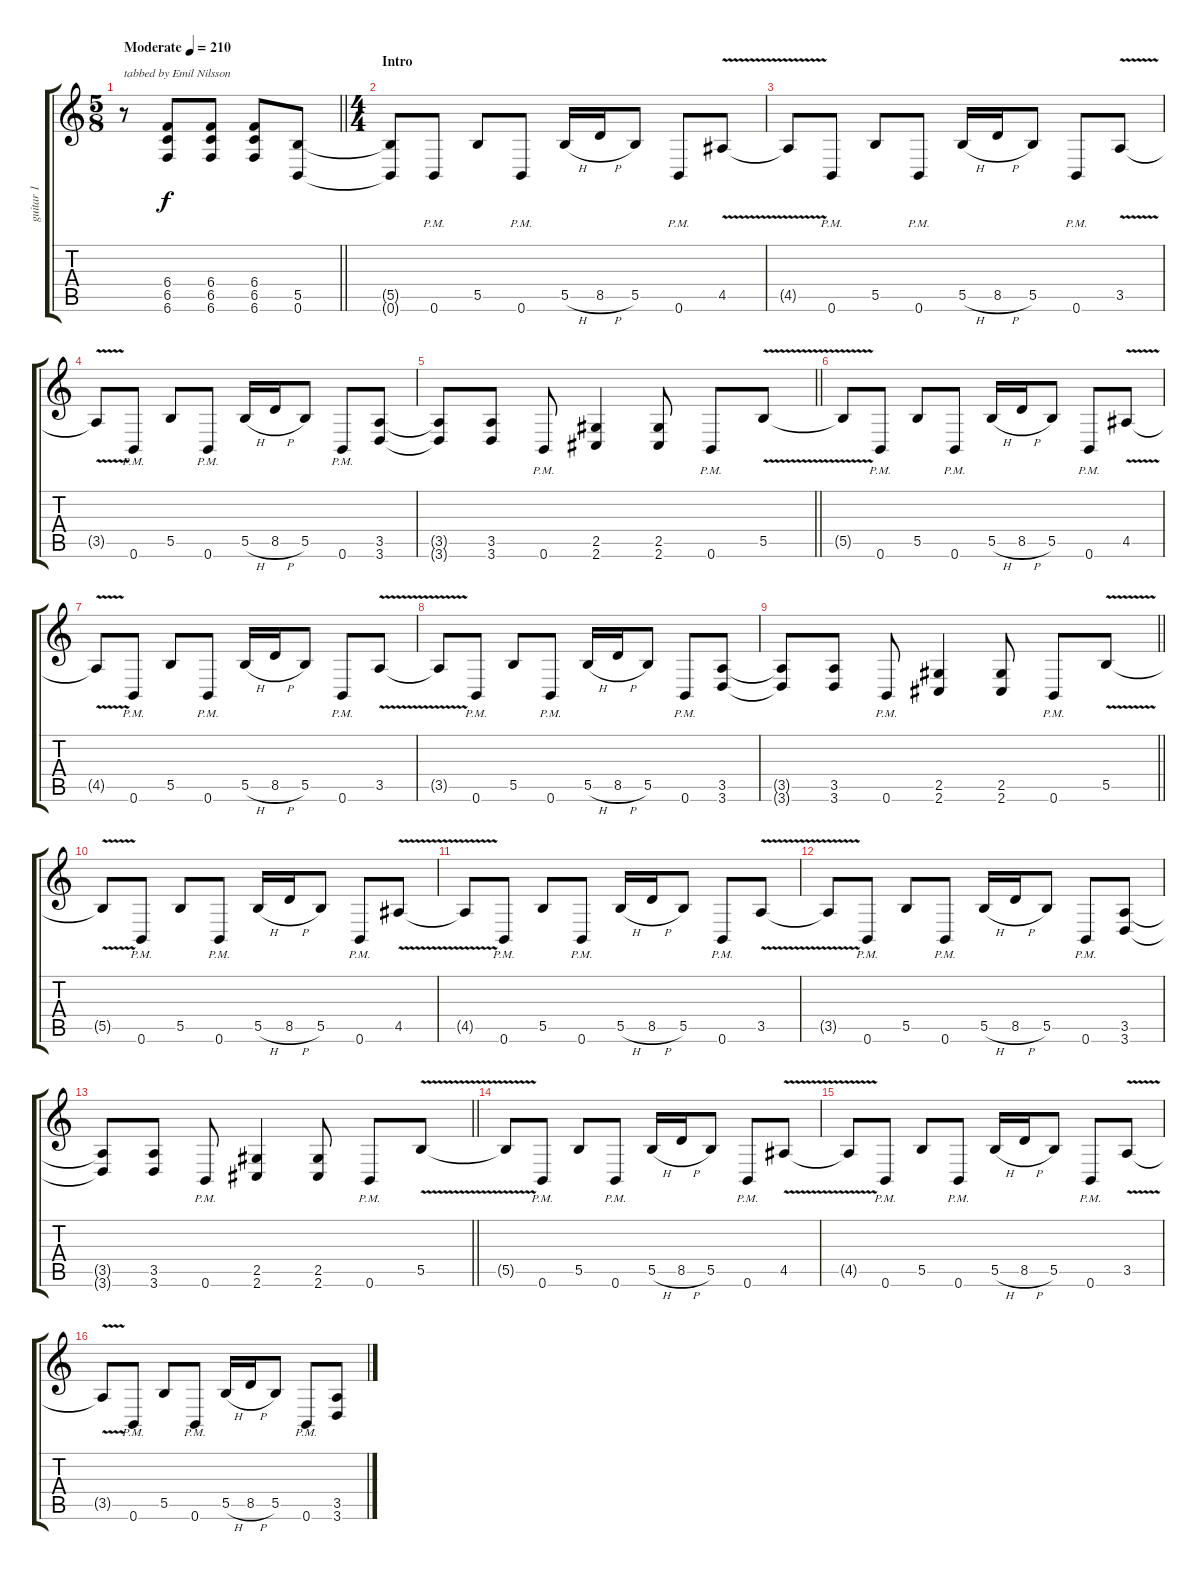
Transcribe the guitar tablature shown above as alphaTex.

\track ("guitar 1" "guitar 1") {solo instrument distortionguitar}
\staff {score tabs}
\tuning (Db4 Ab3 E3 B2 Gb2 B1) {hide}
\ts (5 8)
\tempo (210 "Moderate")
\clef g2
\barLineRight lightlight
\ks c
r.8{txt "tabbed by Emil Nilsson" dy f instrument distortionguitar} (6.4 6.5 6.6).8 (6.4 6.5 6.6).8 (6.4 6.5 6.6).8 (5.5 0.6).8 |
\ts (4 4)
\section ("" "Intro")
(5.5{t} 0.6{t}).8 0.6{pm}.8 5.5.8 0.6{pm}.8 5.5{h}.16 8.5{h}.16 5.5.8 0.6{pm}.8 4.5{v}.8 |
4.5{t}.8 0.6{pm}.8 5.5.8 0.6{pm}.8 5.5{h}.16 8.5{h}.16 5.5.8 0.6{pm}.8 3.5{v}.8 |
3.5{t}.8 0.6{pm}.8 5.5.8 0.6{pm}.8 5.5{h}.16 8.5{h}.16 5.5.8 0.6{pm}.8 (3.5 3.6).8 |
\barLineRight lightlight
(3.5{t} 3.6{t}).8 (3.5 3.6).8 0.6{pm}.8 (2.5 2.6).4 (2.5 2.6).8 0.6{pm}.8 5.5{v}.8 |
5.5{t}.8 0.6{pm}.8 5.5.8 0.6{pm}.8 5.5{h}.16 8.5{h}.16 5.5.8 0.6{pm}.8 4.5{v}.8 |
4.5{t}.8 0.6{pm}.8 5.5.8 0.6{pm}.8 5.5{h}.16 8.5{h}.16 5.5.8 0.6{pm}.8 3.5{v}.8 |
3.5{t}.8 0.6{pm}.8 5.5.8 0.6{pm}.8 5.5{h}.16 8.5{h}.16 5.5.8 0.6{pm}.8 (3.5 3.6).8 |
\barLineRight lightlight
(3.5{t} 3.6{t}).8 (3.5 3.6).8 0.6{pm}.8 (2.5 2.6).4 (2.5 2.6).8 0.6{pm}.8 5.5{v}.8 |
5.5{t}.8 0.6{pm}.8 5.5.8 0.6{pm}.8 5.5{h}.16 8.5{h}.16 5.5.8 0.6{pm}.8 4.5{v}.8 |
4.5{t}.8 0.6{pm}.8 5.5.8 0.6{pm}.8 5.5{h}.16 8.5{h}.16 5.5.8 0.6{pm}.8 3.5{v}.8 |
3.5{t}.8 0.6{pm}.8 5.5.8 0.6{pm}.8 5.5{h}.16 8.5{h}.16 5.5.8 0.6{pm}.8 (3.5 3.6).8 |
\barLineRight lightlight
(3.5{t} 3.6{t}).8 (3.5 3.6).8 0.6{pm}.8 (2.5 2.6).4 (2.5 2.6).8 0.6{pm}.8 5.5{v}.8 |
5.5{t}.8 0.6{pm}.8 5.5.8 0.6{pm}.8 5.5{h}.16 8.5{h}.16 5.5.8 0.6{pm}.8 4.5{v}.8 |
4.5{t}.8 0.6{pm}.8 5.5.8 0.6{pm}.8 5.5{h}.16 8.5{h}.16 5.5.8 0.6{pm}.8 3.5{v}.8 |
3.5{t}.8 0.6{pm}.8 5.5.8 0.6{pm}.8 5.5{h}.16 8.5{h}.16 5.5.8 0.6{pm}.8 (3.5 3.6).8
